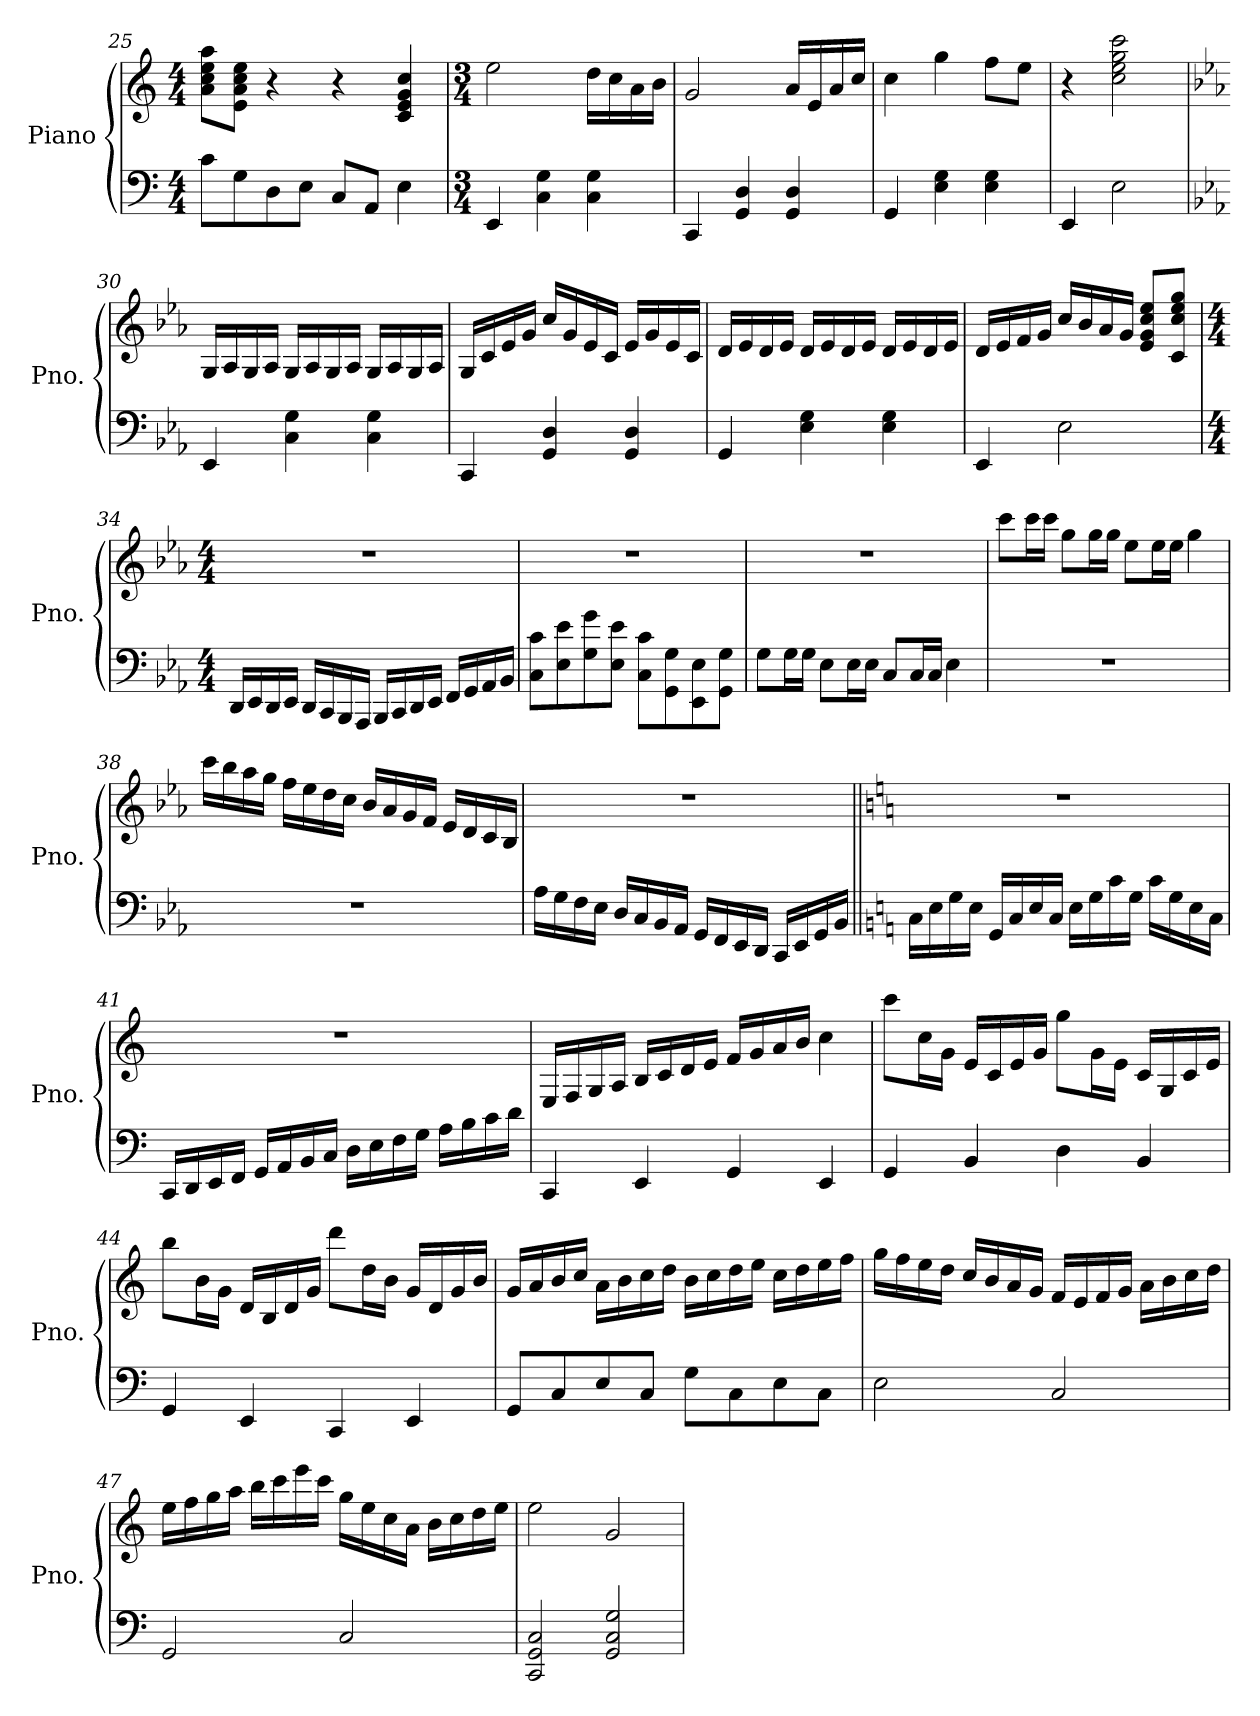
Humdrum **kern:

**kern	**kern
*part1	*part1
*staff2	*staff1
*I"Piano	*
*I'Pno.	*
*clefF4	*clefG2
*k[]	*k[]
*M4/4	*M4/4
=25	=25
8c\L	8a\ 8cc\ 8ee\ 8aa\L
8G\	8e\ 8a\ 8cc\ 8ee\J
8D\	4r
8E\J	.
8C/L	4r
8AA/J	.
4E\	4c/ 4e/ 4g/ 4cc/
!!LO:LB:g=z
=26	=26
*M3/4	*M3/4
4EE/	2ee\
4C\ 4G\	.
4C\ 4G\	16dd\LL
.	16cc\
.	16a\
.	16b\JJ
=27	=27
4CC/	2g/
4GG/ 4D/	.
4GG/ 4D/	16a/LL
.	16e/
.	16a/
.	16cc/JJ
=28	=28
4GG/	4cc\
4E\ 4G\	4gg\
4E\ 4G\	8ff\L
.	8ee\J
=29	=29
4EE/	4r
2E\	2cc\ 2ee\ 2gg\ 2ccc\
=30	=30
*k[b-e-a-]	*k[b-e-a-]
4EE-/	16G/LL
.	16A-/
.	16G/
.	16A-/JJ
4C\ 4G\	16G/LL
.	16A-/
.	16G/
.	16A-/JJ
4C\ 4G\	16G/LL
.	16A-/
.	16G/
.	16A-/JJ
!!LO:LB:g=z
=31	=31
4CC/	16G/LL
.	16c/
.	16e-/
.	16g/JJ
4GG/ 4D/	16cc/LL
.	16g/
.	16e-/
.	16c/JJ
4GG/ 4D/	16e-/LL
.	16g/
.	16e-/
.	16c/JJ
=32	=32
4GG/	16d/LL
.	16e-/
.	16d/
.	16e-/JJ
4E-\ 4G\	16d/LL
.	16e-/
.	16d/
.	16e-/JJ
4E-\ 4G\	16d/LL
.	16e-/
.	16d/
.	16e-/JJ
=33	=33
4EE-/	16d/LL
.	16e-/
.	16f/
.	16g/JJ
2E-\	16cc/LL
.	16b-/
.	16a-/
.	16g/JJ
.	8e-/ 8g/ 8cc/ 8ee-/L
.	8c/ 8cc/ 8ee-/ 8gg/J
!!LO:LB:g=z
=34	=34
*M4/4	*M4/4
16DD/LL	1r
16EE-/	.
16DD/	.
16EE-/JJ	.
16DD/LL	.
16CC/	.
16BBB-/	.
16AAA-/JJ	.
16BBB-/LL	.
16CC/	.
16DD/	.
16EE-/JJ	.
16FF/LL	.
16GG/	.
16AA-/	.
16BB-/JJ	.
=35	=35
8C\ 8c\L	1r
8E-\ 8e-\	.
8G\ 8g\	.
8E-\ 8e-\J	.
8C\ 8c\L	.
8GG\ 8G\	.
8EE-\ 8E-\	.
8GG\ 8G\J	.
=36	=36
8G\L	1r
16G\L	.
16G\JJ	.
8E-\L	.
16E-\L	.
16E-\JJ	.
8C/L	.
16C/L	.
16C/JJ	.
4E-\	.
!!LO:PB:g=z
=37	=37
1r	8ccc\L
.	16ccc\L
.	16ccc\JJ
.	8gg\L
.	16gg\L
.	16gg\JJ
.	8ee-\L
.	16ee-\L
.	16ee-\JJ
.	4gg\
=38	=38
1r	16ccc\LL
.	16bb-\
.	16aa-\
.	16gg\JJ
.	16ff\LL
.	16ee-\
.	16dd\
.	16cc\JJ
.	16b-/LL
.	16a-/
.	16g/
.	16f/JJ
.	16e-/LL
.	16d/
.	16c/
.	16B-/JJ
=39	=39
16A-\LL	1r
16G\	.
16F\	.
16E-\JJ	.
16D/LL	.
16C/	.
16BB-/	.
16AA-/JJ	.
16GG/LL	.
16FF/	.
16EE-/	.
16DD/JJ	.
16CC/LL	.
16EE-/	.
16GG/	.
16BB-/JJ	.
!!LO:LB:g=z
=40||	=40||
*k[]	*k[]
16C\LL	1r
16E\	.
16G\	.
16E\JJ	.
16GG/LL	.
16C/	.
16E/	.
16C/JJ	.
16E\LL	.
16G\	.
16c\	.
16G\JJ	.
16c\LL	.
16G\	.
16E\	.
16C\JJ	.
=41	=41
16CC/LL	1r
16DD/	.
16EE/	.
16FF/JJ	.
16GG/LL	.
16AA/	.
16BB/	.
16C/JJ	.
16D\LL	.
16E\	.
16F\	.
16G\JJ	.
16A\LL	.
16B\	.
16c\	.
16d\JJ	.
=42	=42
4CC/	16E/LL
.	16F/
.	16G/
.	16A/JJ
4EE/	16B/LL
.	16c/
.	16d/
.	16e/JJ
4GG/	16f/LL
.	16g/
.	16a/
.	16b/JJ
4EE/	4cc\
!!LO:LB:g=z
=43	=43
4GG/	8ccc\L
.	16cc\L
.	16g\JJ
4BB/	16e/LL
.	16c/
.	16e/
.	16g/JJ
4D\	8gg\L
.	16g\L
.	16e\JJ
4BB/	16c/LL
.	16G/
.	16c/
.	16e/JJ
=44	=44
4GG/	8bb\L
.	16b\L
.	16g\JJ
4EE/	16d/LL
.	16B/
.	16d/
.	16g/JJ
4CC/	8ddd\L
.	16dd\L
.	16b\JJ
4EE/	16g/LL
.	16d/
.	16g/
.	16b/JJ
=45	=45
8GG/L	16g/LL
.	16a/
8C/	16b/
.	16cc/JJ
8E/	16a\LL
.	16b\
8C/J	16cc\
.	16dd\JJ
8G\L	16b\LL
.	16cc\
8C\	16dd\
.	16ee\JJ
8E\	16cc\LL
.	16dd\
8C\J	16ee\
.	16ff\JJ
!!LO:LB:g=z
=46	=46
2E\	16gg\LL
.	16ff\
.	16ee\
.	16dd\JJ
.	16cc/LL
.	16b/
.	16a/
.	16g/JJ
2C/	16f/LL
.	16e/
.	16f/
.	16g/JJ
.	16a\LL
.	16b\
.	16cc\
.	16dd\JJ
=47	=47
2GG/	16ee\LL
.	16ff\
.	16gg\
.	16aa\JJ
.	16bb\LL
.	16ccc\
.	16eee\
.	16ccc\JJ
2C/	16gg\LL
.	16ee\
.	16cc\
.	16a\JJ
.	16b\LL
.	16cc\
.	16dd\
.	16ee\JJ
=48	=48
2CC/ 2GG/ 2C/	2ee\
2GG/ 2C/ 2G/	2g/
=	=
*-	*-
